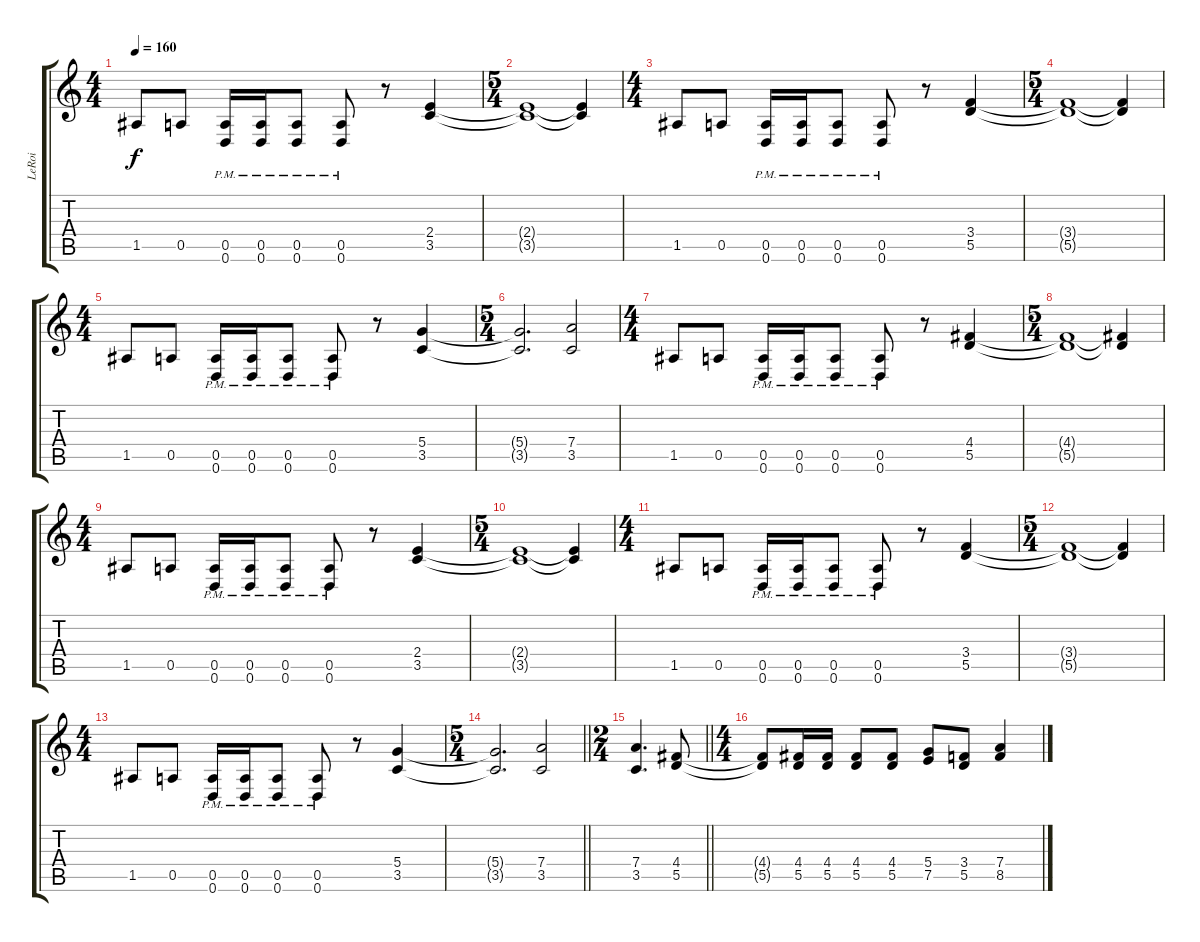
\track ("LeRoi" "LeRoi") {instrument distortionguitar}
\staff {score tabs}
\tuning (E4 B3 G3 D3 A2 D2) {hide}
\ts (4 4)
\tempo 160
\clef g2
\ks c
1.5.8{dy f} 0.5.8 (0.5{pm} 0.6{pm}).16 (0.5{pm} 0.6{pm}).16 (0.5{pm} 0.6{pm}).8 (0.5{pm} 0.6{pm}).8 r.8 (2.4 3.5).4 |
\ts (5 4)
(2.4{t} 3.5{t}).1 (2.4{t} 3.5{t}).4 |
\ts (4 4)
1.5.8 0.5.8 (0.5{pm} 0.6{pm}).16 (0.5{pm} 0.6{pm}).16 (0.5{pm} 0.6{pm}).8 (0.5{pm} 0.6{pm}).8 r.8 (3.4 5.5).4 |
\ts (5 4)
(3.4{t} 5.5{t}).1 (3.4{t} 5.5{t}).4 |
\ts (4 4)
1.5.8 0.5.8 (0.5{pm} 0.6{pm}).16 (0.5{pm} 0.6{pm}).16 (0.5{pm} 0.6{pm}).8 (0.5{pm} 0.6{pm}).8 r.8 (5.4 3.5).4 |
\ts (5 4)
(5.4{t} 3.5{t}).2{d} (7.4 3.5).2 |
\ts (4 4)
1.5.8 0.5.8 (0.5{pm} 0.6{pm}).16 (0.5{pm} 0.6{pm}).16 (0.5{pm} 0.6{pm}).8 (0.5{pm} 0.6{pm}).8 r.8 (4.4 5.5).4 |
\ts (5 4)
(4.4{t} 5.5{t}).1 (4.4{t} 5.5{t}).4 |
\ts (4 4)
1.5.8 0.5.8 (0.5{pm} 0.6{pm}).16 (0.5{pm} 0.6{pm}).16 (0.5{pm} 0.6{pm}).8 (0.5{pm} 0.6{pm}).8 r.8 (2.4 3.5).4 |
\ts (5 4)
(2.4{t} 3.5{t}).1 (2.4{t} 3.5{t}).4 |
\ts (4 4)
1.5.8 0.5.8 (0.5{pm} 0.6{pm}).16 (0.5{pm} 0.6{pm}).16 (0.5{pm} 0.6{pm}).8 (0.5{pm} 0.6{pm}).8 r.8 (3.4 5.5).4 |
\ts (5 4)
(3.4{t} 5.5{t}).1 (3.4{t} 5.5{t}).4 |
\ts (4 4)
1.5.8 0.5.8 (0.5{pm} 0.6{pm}).16 (0.5{pm} 0.6{pm}).16 (0.5{pm} 0.6{pm}).8 (0.5{pm} 0.6{pm}).8 r.8 (5.4 3.5).4 |
\ts (5 4)
\barLineRight lightlight
(5.4{t} 3.5{t}).2{d} (7.4 3.5).2 |
\ts (2 4)
\barLineRight lightlight
(7.4 3.5).4{d} (4.4 5.5).8 |
\ts (4 4)
(4.4{t} 5.5{t}).8 (4.4 5.5).16 (4.4 5.5).16 (4.4 5.5).8 (4.4 5.5).8 (5.4 7.5).8 (3.4 5.5).8 (7.4 8.5).4
